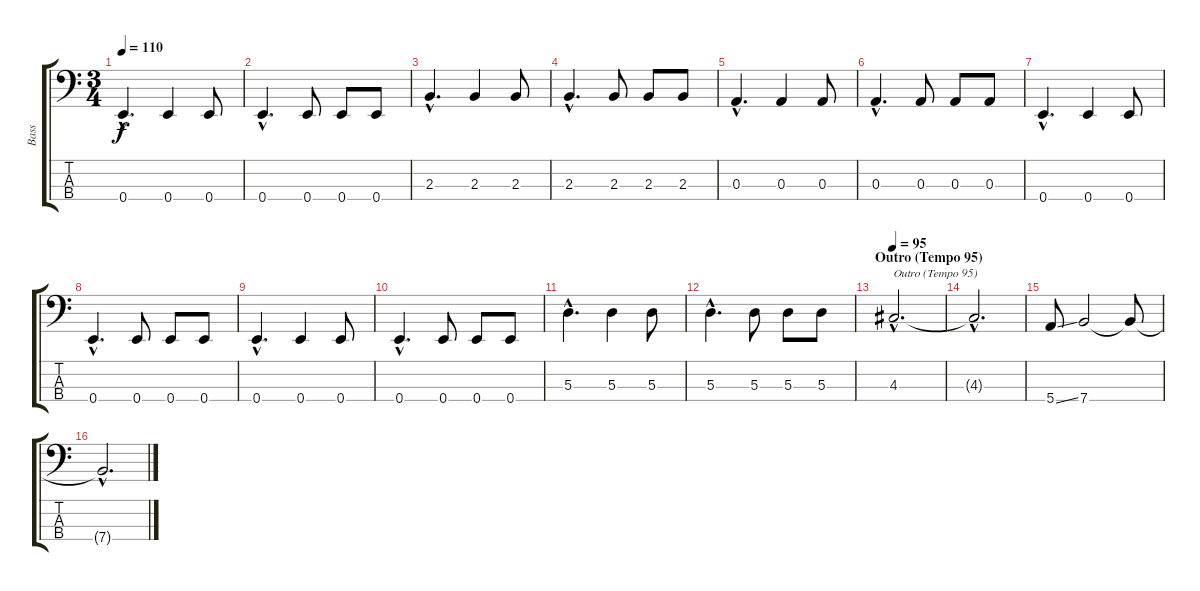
\track ("Bass" "Bass") {instrument electricbasspick}
\staff {score tabs}
\tuning (G2 D2 A1 E1) {hide}
\ts (3 4)
\tempo 110
\clef f4
\ks c
0.4{hac}.4{d dy f} 0.4.4 0.4.8 |
0.4{hac}.4{d} 0.4.8 0.4.8 0.4.8 |
2.3{hac}.4{d} 2.3.4 2.3.8 |
2.3{hac}.4{d} 2.3.8 2.3.8 2.3.8 |
0.3{hac}.4{d} 0.3.4 0.3.8 |
0.3{hac}.4{d} 0.3.8 0.3.8 0.3.8 |
0.4{hac}.4{d} 0.4.4 0.4.8 |
0.4{hac}.4{d} 0.4.8 0.4.8 0.4.8 |
0.4{hac}.4{d} 0.4.4 0.4.8 |
0.4{hac}.4{d} 0.4.8 0.4.8 0.4.8 |
5.3{hac}.4{d} 5.3.4 5.3.8 |
5.3{hac}.4{d} 5.3.8 5.3.8 5.3.8 |
\section ("" "Outro (Tempo 95)")
\tempo 95
4.3{hac}.2{d txt "Outro (Tempo 95)"} |
4.3{hac t}.2{d} |
5.4{ss}.8 7.4.2 7.4{t}.8 |
7.4{hac t}.2{d}
